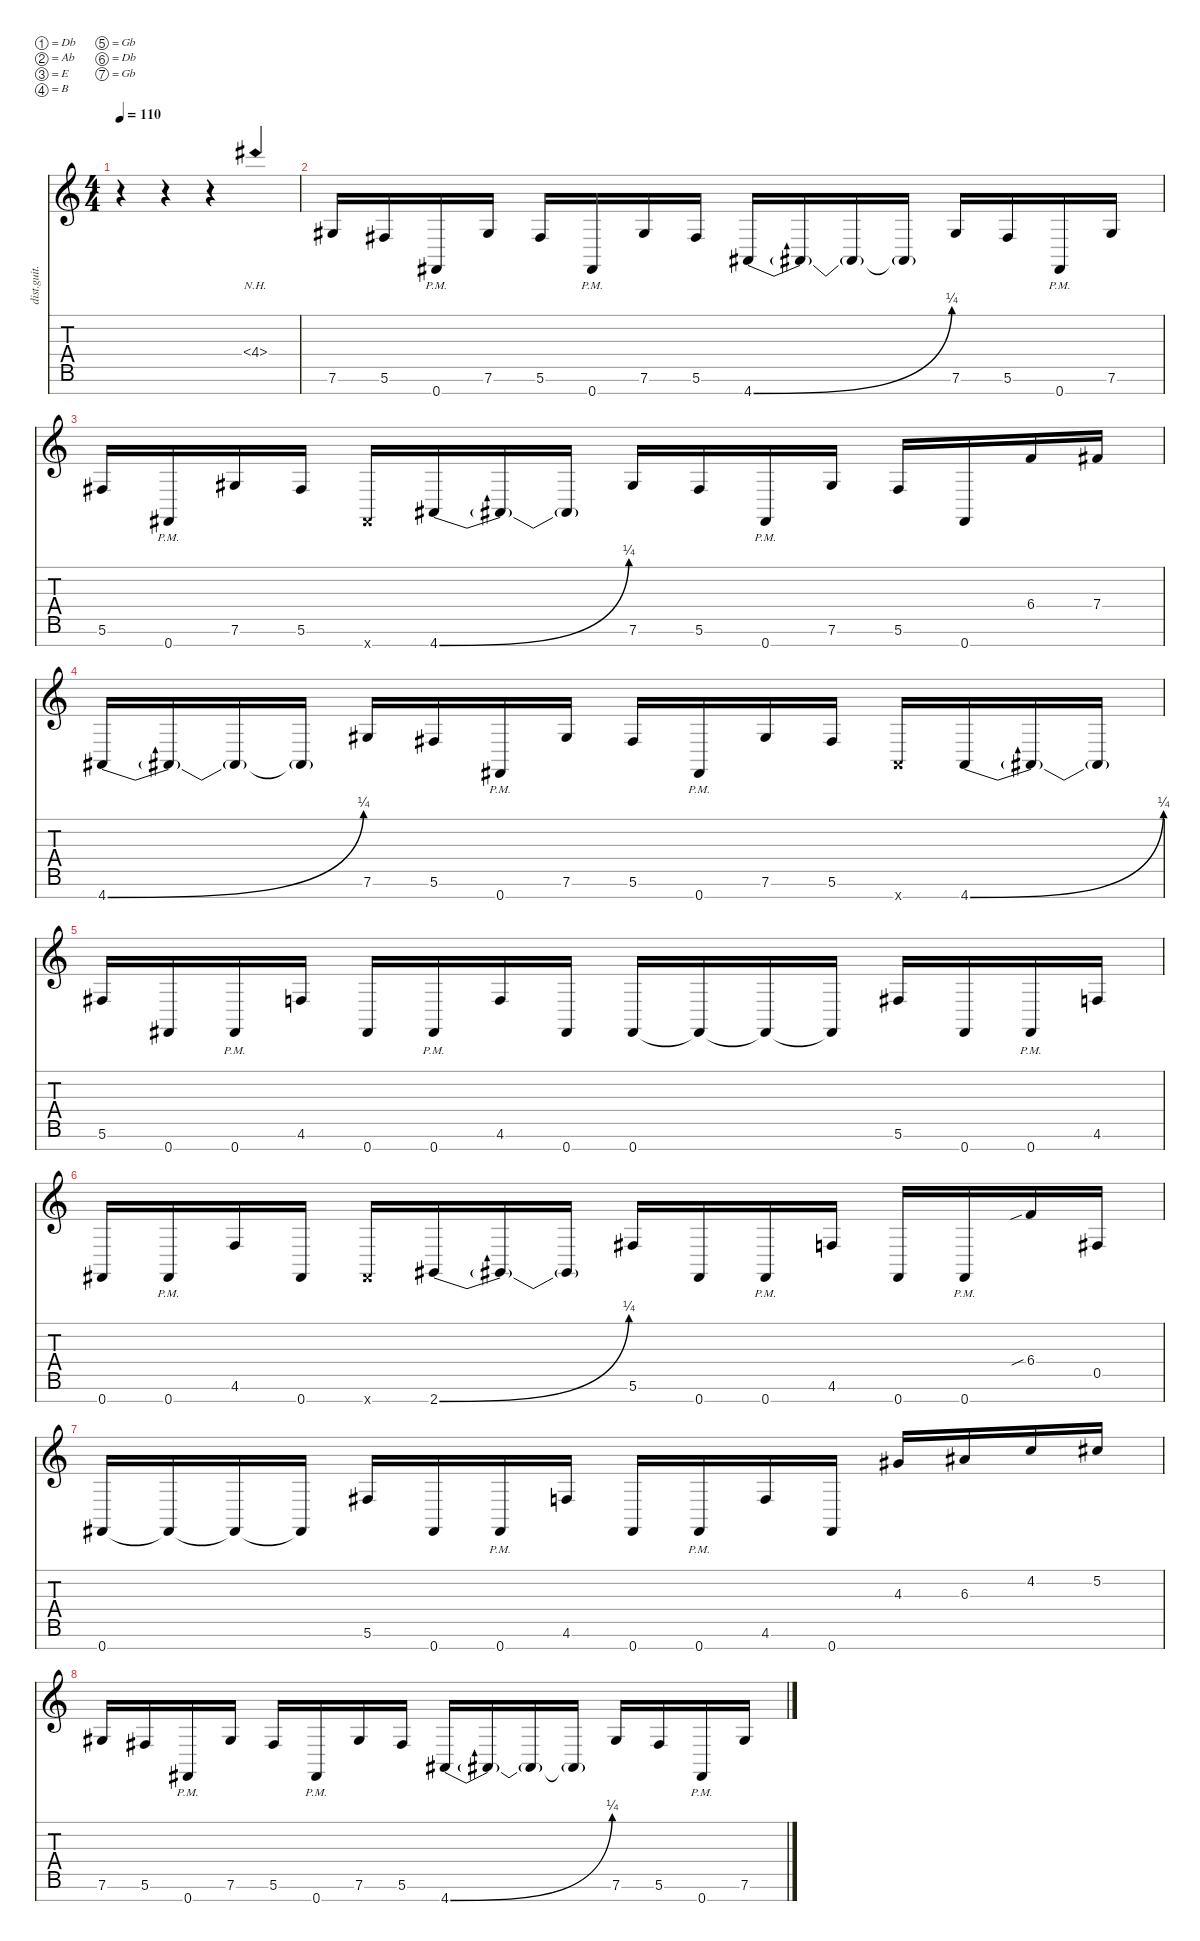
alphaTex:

\defaultSystemsLayout 4
\hideDynamics
\bracketExtendMode nobrackets
\otherSystemsTrackNameOrientation horizontal
\track ("Distortion Guitar" "dist.guit.") {instrument distortionguitar}
\staff {score tabs}
\tuning (Db4 Ab3 E3 B2 Gb2 Db2 Gb1)
\ts (4 4)
\tempo 110
\clef g2
\ks c
r.4{dy mf instrument distortionguitar beam Down} r.4{beam Down} r.4{beam Down} 4.4{nh acc #}.4{beam Up} |
7.6{acc #}.16{beam Up} 5.6{acc #}.16{beam Up} 0.7{pm acc #}.16{beam Up} 7.6{acc #}.16{beam Up} 5.6{acc #}.16{beam Up} 0.7{pm acc #}.16{beam Up} 7.6{acc #}.16{beam Up} 5.6{acc #}.16{beam Up} 4.7{be (bend 0 0 14.399999999999999 1) acc #}.16{beam Up} 4.7{t acc #}.16{beam Up} 4.7{t acc #}.16{beam Up} 4.7{t acc #}.16{beam Up} 7.6{acc #}.16{beam Up} 5.6{acc #}.16{beam Up} 0.7{pm acc #}.16{beam Up} 7.6{acc #}.16{beam Up} |
5.6{acc #}.16{beam Up} 0.7{pm acc #}.16{beam Up} 7.6{acc #}.16{beam Up} 5.6{acc #}.16{beam Up} 0.7{x acc #}.16{beam Up} 4.7{be (bend 0 0 15 1) acc #}.16{beam Up} 4.7{t acc #}.16{beam Up} 4.7{t acc #}.16{beam Up} 7.6{acc #}.16{beam Up} 5.6{acc #}.16{beam Up} 0.7{pm acc #}.16{beam Up} 7.6{acc #}.16{beam Up} 5.6{acc #}.16{beam Up} 0.7{acc #}.16{beam Up} 6.4.16{beam Up} 7.4{acc #}.16{beam Up} |
4.7{be (bend 0 0 13.799999999999999 1) acc #}.16{beam Up} 4.7{t acc #}.16{beam Up} 4.7{t acc #}.16{beam Up} 4.7{t acc #}.16{beam Up} 7.6{acc #}.16{beam Up} 5.6{acc #}.16{beam Up} 0.7{pm acc #}.16{beam Up} 7.6{acc #}.16{beam Up} 5.6{acc #}.16{beam Up} 0.7{pm acc #}.16{beam Up} 7.6{acc #}.16{beam Up} 5.6{acc #}.16{beam Up} 4.7{x acc #}.16{beam Up} 4.7{be (bend 0 0 14.399999999999999 1) acc #}.16{beam Up} 4.7{t acc #}.16{beam Up} 4.7{t acc #}.16{beam Up} |
5.6{acc #}.16{beam Up} 0.7{acc #}.16{beam Up} 0.7{pm acc #}.16{beam Up} 4.6.16{beam Up} 0.7{acc #}.16{beam Up} 0.7{pm acc #}.16{beam Up} 4.6.16{beam Up} 0.7{acc #}.16{beam Up} 0.7{acc #}.16{beam Up} 0.7{t acc #}.16{beam Up} 0.7{t acc #}.16{beam Up} 0.7{t acc #}.16{beam Up} 5.6{acc #}.16{beam Up} 0.7{acc #}.16{beam Up} 0.7{pm acc #}.16{beam Up} 4.6.16{beam Up} |
0.7{acc #}.16{beam Up} 0.7{pm acc #}.16{beam Up} 4.6.16{beam Up} 0.7{acc #}.16{beam Up} 0.7{x acc #}.16{beam Up} 2.7{be (bend 0 0 15 1) acc #}.16{beam Up} 2.7{t acc #}.16{beam Up} 2.7{t acc #}.16{beam Up} 5.6{acc #}.16{beam Up} 0.7{acc #}.16{beam Up} 0.7{pm acc #}.16{beam Up} 4.6.16{beam Up} 0.7{acc #}.16{beam Up} 0.7{pm acc #}.16{beam Up} 6.4{sib}.16{beam Up} 0.5{acc #}.16{beam Up} |
0.7{acc #}.16{beam Up} 0.7{t acc #}.16{beam Up} 0.7{t acc #}.16{beam Up} 0.7{t acc #}.16{beam Up} 5.6{acc #}.16{beam Up} 0.7{acc #}.16{beam Up} 0.7{pm acc #}.16{beam Up} 4.6.16{beam Up} 0.7{acc #}.16{beam Up} 0.7{pm acc #}.16{beam Up} 4.6.16{beam Up} 0.7{acc #}.16{beam Up} 4.3{acc #}.16{beam Up} 6.3{acc #}.16{beam Up} 4.2.16{beam Up} 5.2{acc #}.16{beam Up} |
7.6{acc #}.16{beam Up} 5.6{acc #}.16{beam Up} 0.7{pm acc #}.16{beam Up} 7.6{acc #}.16{beam Up} 5.6{acc #}.16{beam Up} 0.7{pm acc #}.16{beam Up} 7.6{acc #}.16{beam Up} 5.6{acc #}.16{beam Up} 4.7{be (bend 0 0 14.399999999999999 1) acc #}.16{beam Up} 4.7{t acc #}.16{beam Up} 4.7{t acc #}.16{beam Up} 4.7{t acc #}.16{beam Up} 7.6{acc #}.16{beam Up} 5.6{acc #}.16{beam Up} 0.7{pm acc #}.16{beam Up} 7.6{acc #}.16{beam Up}
